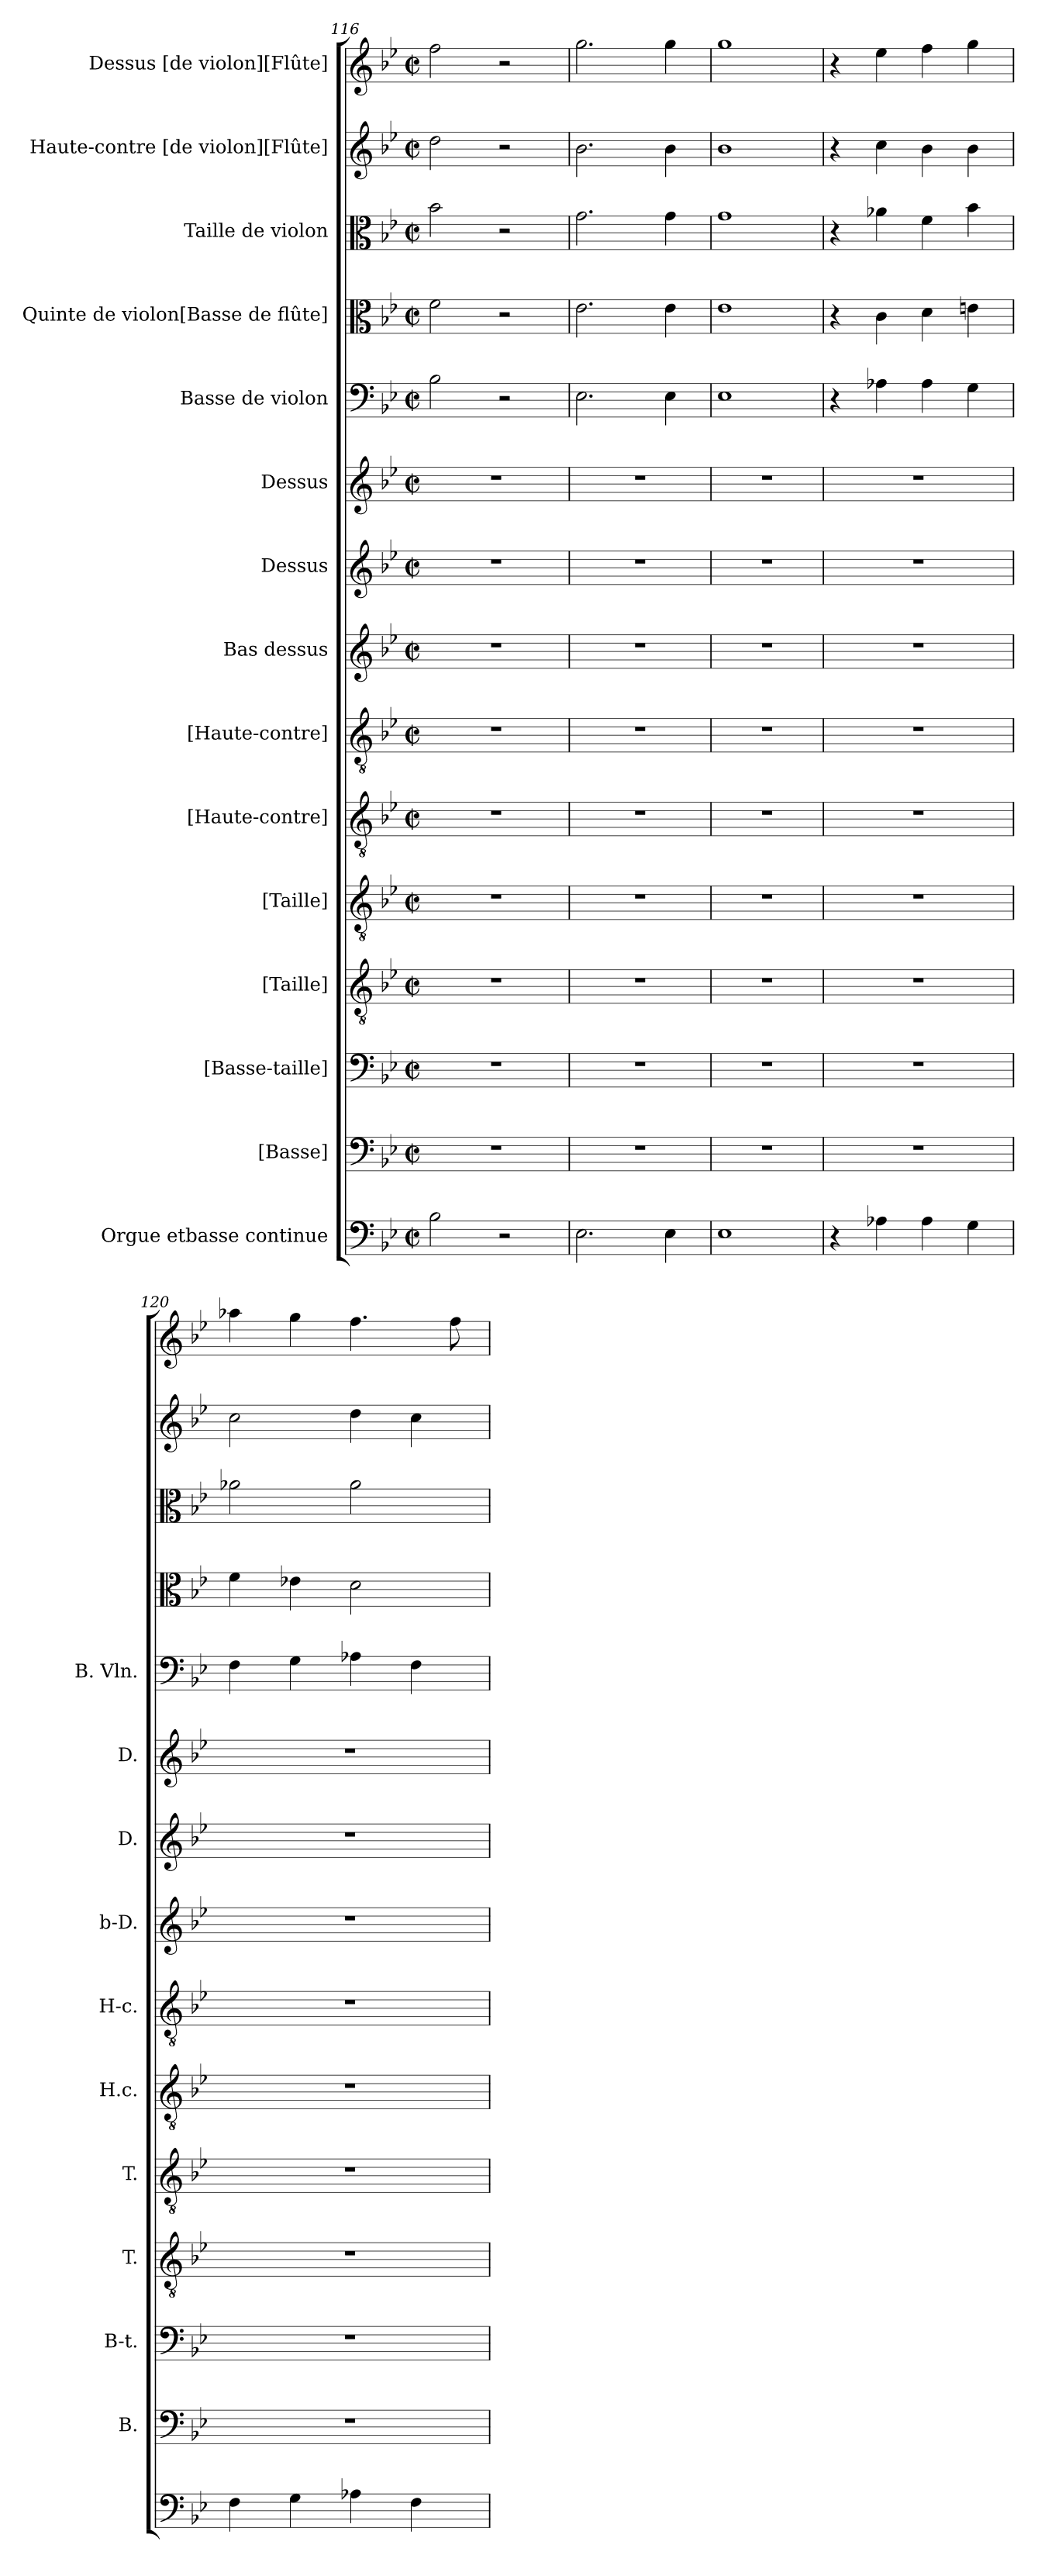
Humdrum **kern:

**kern	**kern	**kern	**kern	**kern	**kern	**kern	**kern	**kern	**kern	**kern	**kern	**kern	**kern	**kern
*part15	*part14	*part13	*part12	*part11	*part10	*part9	*part8	*part7	*part6	*part5	*part4	*part3	*part2	*part1
*staff15	*staff14	*staff13	*staff12	*staff11	*staff10	*staff9	*staff8	*staff7	*staff6	*staff5	*staff4	*staff3	*staff2	*staff1
*I"Orgue etbasse continue	*I"[Basse]	*I"[Basse-taille]	*I"[Taille]	*I"[Taille]	*I"[Haute-contre]	*I"[Haute-contre]	*I"Bas dessus	*I"Dessus	*I"Dessus	*I"Basse de violon	*I"Quinte de violon[Basse de flûte]	*I"Taille de violon	*I"Haute-contre [de violon][Flûte]	*I"Dessus [de violon][Flûte]
*	*I'B.	*I'B-t.	*I'T.	*I'T.	*I'H.c.	*I'H-c.	*I'b-D.	*I'D.	*I'D.	*I'B. Vln.	*	*	*	*
*clefF4	*clefF4	*clefF4	*clefGv2	*clefGv2	*clefGv2	*clefGv2	*clefG2	*clefG2	*clefG2	*clefF4	*clefC3	*clefC3	*clefG2	*clefG2
*	*	*	*ITrd7c12	*ITrd7c12	*ITrd7c12	*ITrd7c12	*	*	*	*ITrd7c12	*	*	*	*
*k[b-e-]	*k[b-e-]	*k[b-e-]	*k[b-e-]	*k[b-e-]	*k[b-e-]	*k[b-e-]	*k[b-e-]	*k[b-e-]	*k[b-e-]	*k[b-e-]	*k[b-e-]	*k[b-e-]	*k[b-e-]	*k[b-e-]
*g:	*g:	*g:	*g:	*g:	*g:	*g:	*g:	*g:	*g:	*g:	*g:	*g:	*g:	*g:
*M2/2	*M2/2	*M2/2	*M2/2	*M2/2	*M2/2	*M2/2	*M2/2	*M2/2	*M2/2	*M2/2	*M2/2	*M2/2	*M2/2	*M2/2
*met(c|)	*met(c|)	*met(c|)	*met(c|)	*met(c|)	*met(c|)	*met(c|)	*met(c|)	*met(c|)	*met(c|)	*met(c|)	*met(c|)	*met(c|)	*met(c|)	*met(c|)
=116	=116	=116	=116	=116	=116	=116	=116	=116	=116	=116	=116	=116	=116	=116
2B-\	1r	1r	1r	1r	1r	1r	1r	1r	1r	2BB-\	2f\	2b-\	2dd\	2ff\
2r	.	.	.	.	.	.	.	.	.	2r	2r	2r	2r	2r
=117	=117	=117	=117	=117	=117	=117	=117	=117	=117	=117	=117	=117	=117	=117
2.E-\	1r	1r	1r	1r	1r	1r	1r	1r	1r	2.EE-\	2.e-\	2.g\	2.b-\	2.gg\
4E-\	.	.	.	.	.	.	.	.	.	4EE-\	4e-\	4g\	4b-\	4gg\
=118	=118	=118	=118	=118	=118	=118	=118	=118	=118	=118	=118	=118	=118	=118
1E-	1r	1r	1r	1r	1r	1r	1r	1r	1r	1EE-	1e-	1g	1b-	1gg
=119	=119	=119	=119	=119	=119	=119	=119	=119	=119	=119	=119	=119	=119	=119
4r	1r	1r	1r	1r	1r	1r	1r	1r	1r	4r	4r	4r	4r	4r
4A-X\	.	.	.	.	.	.	.	.	.	4AA-X\	4c\	4a-X\	4cc\	4ee-\
4A-\	.	.	.	.	.	.	.	.	.	4AA-\	4d\	4f\	4b-\	4ff\
4G\	.	.	.	.	.	.	.	.	.	4GG\	4en\	4b-\	4b-\	4gg\
=120	=120	=120	=120	=120	=120	=120	=120	=120	=120	=120	=120	=120	=120	=120
4F\	1r	1r	1r	1r	1r	1r	1r	1r	1r	4FF\	4f\	2a-X\	2cc\	4aa-X\
4G\	.	.	.	.	.	.	.	.	.	4GG\	4e-X\	.	.	4gg\
4A-X\	.	.	.	.	.	.	.	.	.	4AA-X\	2d\	2a-\	4dd\	4.ff\
4F\	.	.	.	.	.	.	.	.	.	4FF\	.	.	4cc\	.
.	.	.	.	.	.	.	.	.	.	.	.	.	.	8ff\
=	=	=	=	=	=	=	=	=	=	=	=	=	=	=
*-	*-	*-	*-	*-	*-	*-	*-	*-	*-	*-	*-	*-	*-	*-
